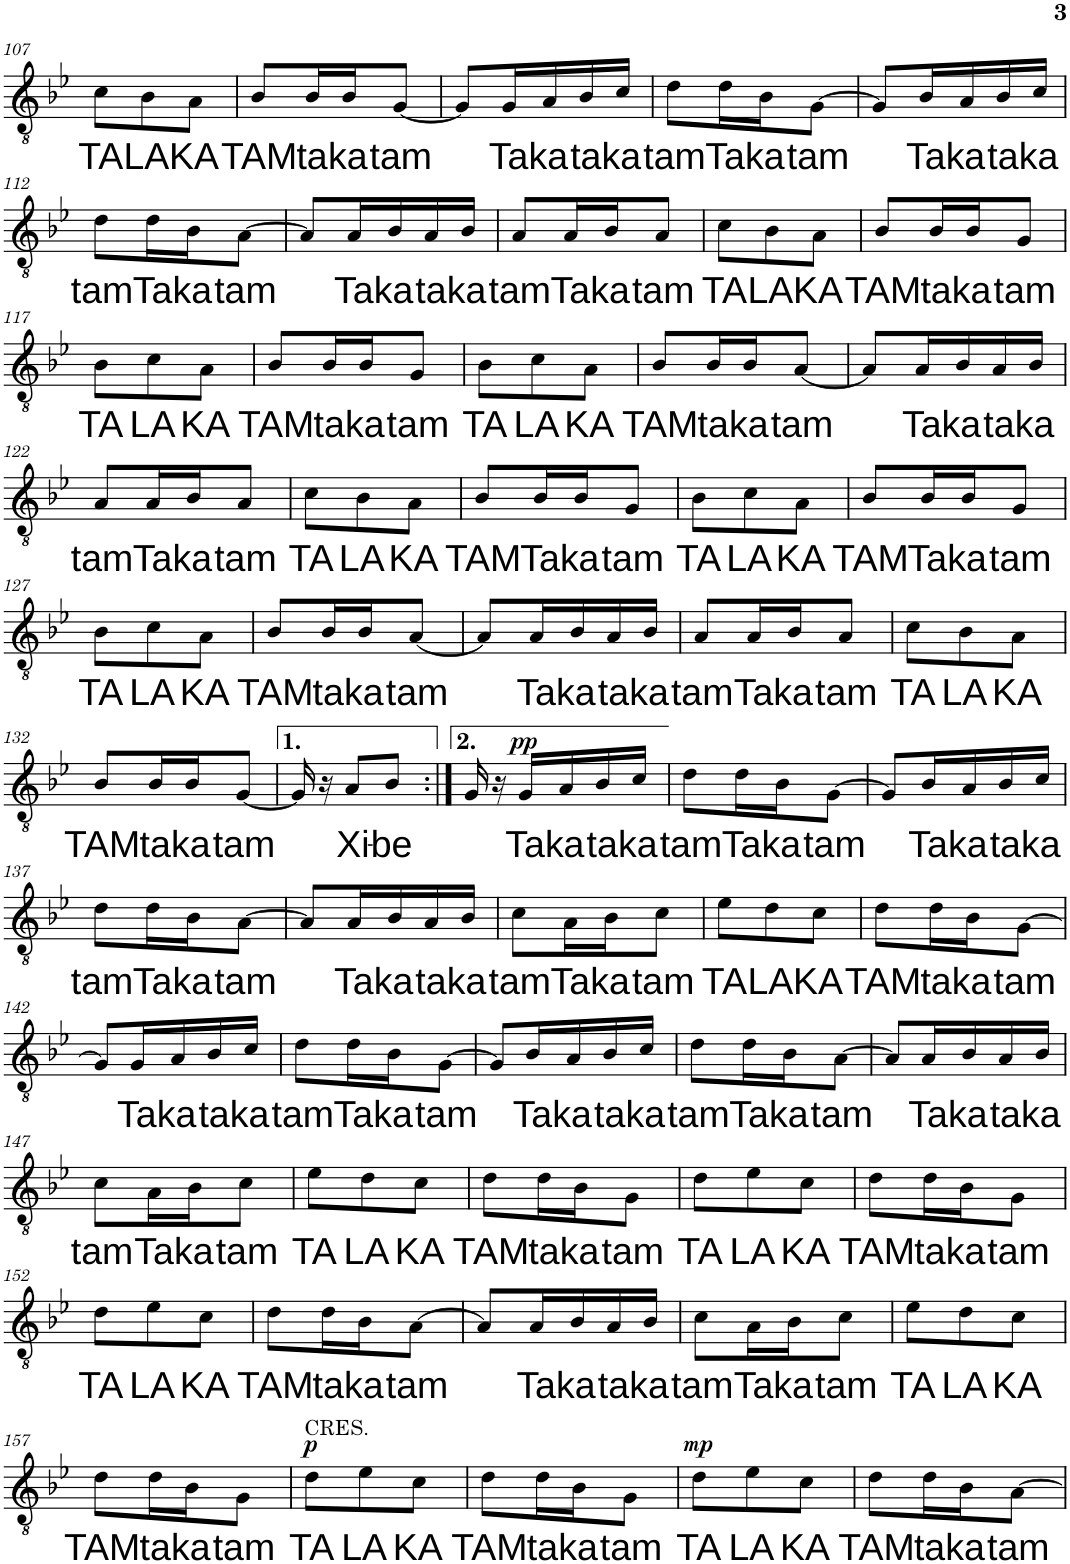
**kern	**text	**dynam
*part1	*part1	*part1
*staff1	*staff1	*staff1
*I"Ténor 2	*	*
*I'T.2	*	*
!!LO:PB:g=z
*clefGv2	*	*
*k[b-e-]	*	*
*M3/8	*	*
=107	=107	=107
!	!LO:LY:b	!
8c\L	TA	.
!	!LO:LY:b	!
8B-\	LA	.
!	!LO:LY:b	!
8A\J	KA	.
=108	=108	=108
!	!LO:LY:b	!
8B-/L	TAM	.
!	!LO:LY:b	!
16B-/L	ta	.
!	!LO:LY:b	!
16B-/J	ka	.
!	!LO:LY:b	!
[8G/J	tam	.
=109	=109	=109
8G/L]	.	.
!	!LO:LY:b	!
16G/L	Ta	.
!	!LO:LY:b	!
16A/	ka	.
!	!LO:LY:b	!
16B-/	ta	.
!	!LO:LY:b	!
16c/JJ	ka	.
=110	=110	=110
!	!LO:LY:b	!
8d\L	tam	.
!	!LO:LY:b	!
16d\L	Ta	.
!	!LO:LY:b	!
16B-\J	ka	.
!	!LO:LY:b	!
[8G\J	tam	.
=111	=111	=111
8G/L]	.	.
!	!LO:LY:b	!
16B-/L	Ta	.
!	!LO:LY:b	!
16A/	ka	.
!	!LO:LY:b	!
16B-/	ta	.
!	!LO:LY:b	!
16c/JJ	ka	.
!!LO:LB:g=z
=112	=112	=112
!	!LO:LY:b	!
8d\L	tam	.
!	!LO:LY:b	!
16d\L	Ta	.
!	!LO:LY:b	!
16B-\J	ka	.
!	!LO:LY:b	!
[8A\J	tam	.
=113	=113	=113
8A/L]	.	.
!	!LO:LY:b	!
16A/L	Ta	.
!	!LO:LY:b	!
16B-/	ka	.
!	!LO:LY:b	!
16A/	ta	.
!	!LO:LY:b	!
16B-/JJ	ka	.
=114	=114	=114
!	!LO:LY:b	!
8A/L	tam	.
!	!LO:LY:b	!
16A/L	Ta	.
!	!LO:LY:b	!
16B-/J	ka	.
!	!LO:LY:b	!
8A/J	tam	.
=115	=115	=115
!	!LO:LY:b	!
8c\L	TA	.
!	!LO:LY:b	!
8B-\	LA	.
!	!LO:LY:b	!
8A\J	KA	.
=116	=116	=116
!	!LO:LY:b	!
8B-/L	TAM	.
!	!LO:LY:b	!
16B-/L	ta	.
!	!LO:LY:b	!
16B-/J	ka	.
!	!LO:LY:b	!
8G/J	tam	.
!!LO:LB:g=z
=117	=117	=117
!	!LO:LY:b	!
8B-\L	TA	.
!	!LO:LY:b	!
8c\	LA	.
!	!LO:LY:b	!
8A\J	KA	.
=118	=118	=118
!	!LO:LY:b	!
8B-/L	TAM	.
!	!LO:LY:b	!
16B-/L	ta	.
!	!LO:LY:b	!
16B-/J	ka	.
!	!LO:LY:b	!
8G/J	tam	.
=119	=119	=119
!	!LO:LY:b	!
8B-\L	TA	.
!	!LO:LY:b	!
8c\	LA	.
!	!LO:LY:b	!
8A\J	KA	.
=120	=120	=120
!	!LO:LY:b	!
8B-/L	TAM	.
!	!LO:LY:b	!
16B-/L	ta	.
!	!LO:LY:b	!
16B-/J	ka	.
!	!LO:LY:b	!
[8A/J	tam	.
=121	=121	=121
8A/L]	.	.
!	!LO:LY:b	!
16A/L	Ta	.
!	!LO:LY:b	!
16B-/	ka	.
!	!LO:LY:b	!
16A/	ta	.
!	!LO:LY:b	!
16B-/JJ	ka	.
!!LO:LB:g=z
=122	=122	=122
!	!LO:LY:b	!
8A/L	tam	.
!	!LO:LY:b	!
16A/L	Ta	.
!	!LO:LY:b	!
16B-/J	ka	.
!	!LO:LY:b	!
8A/J	tam	.
=123	=123	=123
!	!LO:LY:b	!
8c\L	TA	.
!	!LO:LY:b	!
8B-\	LA	.
!	!LO:LY:b	!
8A\J	KA	.
=124	=124	=124
!	!LO:LY:b	!
8B-/L	TAM	.
!	!LO:LY:b	!
16B-/L	Ta	.
!	!LO:LY:b	!
16B-/J	ka	.
!	!LO:LY:b	!
8G/J	tam	.
=125	=125	=125
!	!LO:LY:b	!
8B-\L	TA	.
!	!LO:LY:b	!
8c\	LA	.
!	!LO:LY:b	!
8A\J	KA	.
=126	=126	=126
!	!LO:LY:b	!
8B-/L	TAM	.
!	!LO:LY:b	!
16B-/L	Ta	.
!	!LO:LY:b	!
16B-/J	ka	.
!	!LO:LY:b	!
8G/J	tam	.
!!LO:LB:g=z
=127	=127	=127
!	!LO:LY:b	!
8B-\L	TA	.
!	!LO:LY:b	!
8c\	LA	.
!	!LO:LY:b	!
8A\J	KA	.
=128	=128	=128
!	!LO:LY:b	!
8B-/L	TAM	.
!	!LO:LY:b	!
16B-/L	ta	.
!	!LO:LY:b	!
16B-/J	ka	.
!	!LO:LY:b	!
[8A/J	tam	.
=129	=129	=129
8A/L]	.	.
!	!LO:LY:b	!
16A/L	Ta	.
!	!LO:LY:b	!
16B-/	ka	.
!	!LO:LY:b	!
16A/	ta	.
!	!LO:LY:b	!
16B-/JJ	ka	.
=130	=130	=130
!	!LO:LY:b	!
8A/L	tam	.
!	!LO:LY:b	!
16A/L	Ta	.
!	!LO:LY:b	!
16B-/J	ka	.
!	!LO:LY:b	!
8A/J	tam	.
=131	=131	=131
!	!LO:LY:b	!
8c\L	TA	.
!	!LO:LY:b	!
8B-\	LA	.
!	!LO:LY:b	!
8A\J	KA	.
!!LO:LB:g=z
=132	=132	=132
!	!LO:LY:b	!
8B-/L	TAM	.
!	!LO:LY:b	!
16B-/L	ta	.
!	!LO:LY:b	!
16B-/J	ka	.
!	!LO:LY:b	!
[8G/J	tam	.
=133	=133	=133
16G/]	.	.
16r	.	.
!	!LO:LY:b	!
8A/L	Xi-	.
!	!LO:LY:b	!
8B-/J	-be	.
=134:|!	=134:|!	=134:|!
16G/	.	.
16r	.	.
!	!LO:LY:b	!LO:DY:a
16G/LL	Ta	pp
!	!LO:LY:b	!
16A/	ka	.
!	!LO:LY:b	!
16B-/	ta	.
!	!LO:LY:b	!
16c/JJ	ka	.
=135	=135	=135
!	!LO:LY:b	!
8d\L	tam	.
!	!LO:LY:b	!
16d\L	Ta	.
!	!LO:LY:b	!
16B-\J	ka	.
!	!LO:LY:b	!
[8G\J	tam	.
=136	=136	=136
8G/L]	.	.
!	!LO:LY:b	!
16B-/L	Ta	.
!	!LO:LY:b	!
16A/	ka	.
!	!LO:LY:b	!
16B-/	ta	.
!	!LO:LY:b	!
16c/JJ	ka	.
!!LO:LB:g=z
=137	=137	=137
!	!LO:LY:b	!
8d\L	tam	.
!	!LO:LY:b	!
16d\L	Ta	.
!	!LO:LY:b	!
16B-\J	ka	.
!	!LO:LY:b	!
[8A\J	tam	.
=138	=138	=138
8A/L]	.	.
!	!LO:LY:b	!
16A/L	Ta	.
!	!LO:LY:b	!
16B-/	ka	.
!	!LO:LY:b	!
16A/	ta	.
!	!LO:LY:b	!
16B-/JJ	ka	.
=139	=139	=139
!	!LO:LY:b	!
8c\L	tam	.
!	!LO:LY:b	!
16A\L	Ta	.
!	!LO:LY:b	!
16B-\J	ka	.
!	!LO:LY:b	!
8c\J	tam	.
=140	=140	=140
!	!LO:LY:b	!
8e-\L	TA	.
!	!LO:LY:b	!
8d\	LA	.
!	!LO:LY:b	!
8c\J	KA	.
=141	=141	=141
!	!LO:LY:b	!
8d\L	TAM	.
!	!LO:LY:b	!
16d\L	ta	.
!	!LO:LY:b	!
16B-\J	ka	.
!	!LO:LY:b	!
[8G\J	tam	.
!!LO:LB:g=z
=142	=142	=142
8G/L]	.	.
!	!LO:LY:b	!
16G/L	Ta	.
!	!LO:LY:b	!
16A/	ka	.
!	!LO:LY:b	!
16B-/	ta	.
!	!LO:LY:b	!
16c/JJ	ka	.
=143	=143	=143
!	!LO:LY:b	!
8d\L	tam	.
!	!LO:LY:b	!
16d\L	Ta	.
!	!LO:LY:b	!
16B-\J	ka	.
!	!LO:LY:b	!
[8G\J	tam	.
=144	=144	=144
8G/L]	.	.
!	!LO:LY:b	!
16B-/L	Ta	.
!	!LO:LY:b	!
16A/	ka	.
!	!LO:LY:b	!
16B-/	ta	.
!	!LO:LY:b	!
16c/JJ	ka	.
=145	=145	=145
!	!LO:LY:b	!
8d\L	tam	.
!	!LO:LY:b	!
16d\L	Ta	.
!	!LO:LY:b	!
16B-\J	ka	.
!	!LO:LY:b	!
[8A\J	tam	.
=146	=146	=146
8A/L]	.	.
!	!LO:LY:b	!
16A/L	Ta	.
!	!LO:LY:b	!
16B-/	ka	.
!	!LO:LY:b	!
16A/	ta	.
!	!LO:LY:b	!
16B-/JJ	ka	.
!!LO:LB:g=z
=147	=147	=147
!	!LO:LY:b	!
8c\L	tam	.
!	!LO:LY:b	!
16A\L	Ta	.
!	!LO:LY:b	!
16B-\J	ka	.
!	!LO:LY:b	!
8c\J	tam	.
=148	=148	=148
!	!LO:LY:b	!
8e-\L	TA	.
!	!LO:LY:b	!
8d\	LA	.
!	!LO:LY:b	!
8c\J	KA	.
=149	=149	=149
!	!LO:LY:b	!
8d\L	TAM	.
!	!LO:LY:b	!
16d\L	ta	.
!	!LO:LY:b	!
16B-\J	ka	.
!	!LO:LY:b	!
8G\J	tam	.
=150	=150	=150
!	!LO:LY:b	!
8d\L	TA	.
!	!LO:LY:b	!
8e-\	LA	.
!	!LO:LY:b	!
8c\J	KA	.
=151	=151	=151
!	!LO:LY:b	!
8d\L	TAM	.
!	!LO:LY:b	!
16d\L	ta	.
!	!LO:LY:b	!
16B-\J	ka	.
!	!LO:LY:b	!
8G\J	tam	.
!!LO:LB:g=z
=152	=152	=152
!	!LO:LY:b	!
8d\L	TA	.
!	!LO:LY:b	!
8e-\	LA	.
!	!LO:LY:b	!
8c\J	KA	.
=153	=153	=153
!	!LO:LY:b	!
8d\L	TAM	.
!	!LO:LY:b	!
16d\L	ta	.
!	!LO:LY:b	!
16B-\J	ka	.
!	!LO:LY:b	!
[8A\J	tam	.
=154	=154	=154
8A/L]	.	.
!	!LO:LY:b	!
16A/L	Ta	.
!	!LO:LY:b	!
16B-/	ka	.
!	!LO:LY:b	!
16A/	ta	.
!	!LO:LY:b	!
16B-/JJ	ka	.
=155	=155	=155
!	!LO:LY:b	!
8c\L	tam	.
!	!LO:LY:b	!
16A\L	Ta	.
!	!LO:LY:b	!
16B-\J	ka	.
!	!LO:LY:b	!
8c\J	tam	.
=156	=156	=156
!	!LO:LY:b	!
8e-\L	TA	.
!	!LO:LY:b	!
8d\	LA	.
!	!LO:LY:b	!
8c\J	KA	.
!!LO:LB:g=z
=157	=157	=157
!	!LO:LY:b	!
8d\L	TAM	.
!	!LO:LY:b	!
16d\L	ta	.
!	!LO:LY:b	!
16B-\J	ka	.
!	!LO:LY:b	!
8G\J	tam	.
=158	=158	=158
!LO:TX:a:t=CRES.	!	!
!	!LO:LY:b	!LO:DY:a
8d\L	TA	p
!	!LO:LY:b	!
8e-\	LA	.
!	!LO:LY:b	!
8c\J	KA	.
=159	=159	=159
!	!LO:LY:b	!
8d\L	TAM	.
!	!LO:LY:b	!
16d\L	ta	.
!	!LO:LY:b	!
16B-\J	ka	.
!	!LO:LY:b	!
8G\J	tam	.
=160	=160	=160
!	!LO:LY:b	!LO:DY:a
8d\L	TA	mp
!	!LO:LY:b	!
8e-\	LA	.
!	!LO:LY:b	!
8c\J	KA	.
=161	=161	=161
!	!LO:LY:b	!
8d\L	TAM	.
!	!LO:LY:b	!
16d\L	ta	.
!	!LO:LY:b	!
16B-\J	ka	.
!	!LO:LY:b	!
[8A\J	tam	.
=	=	=
*-	*-	*-
